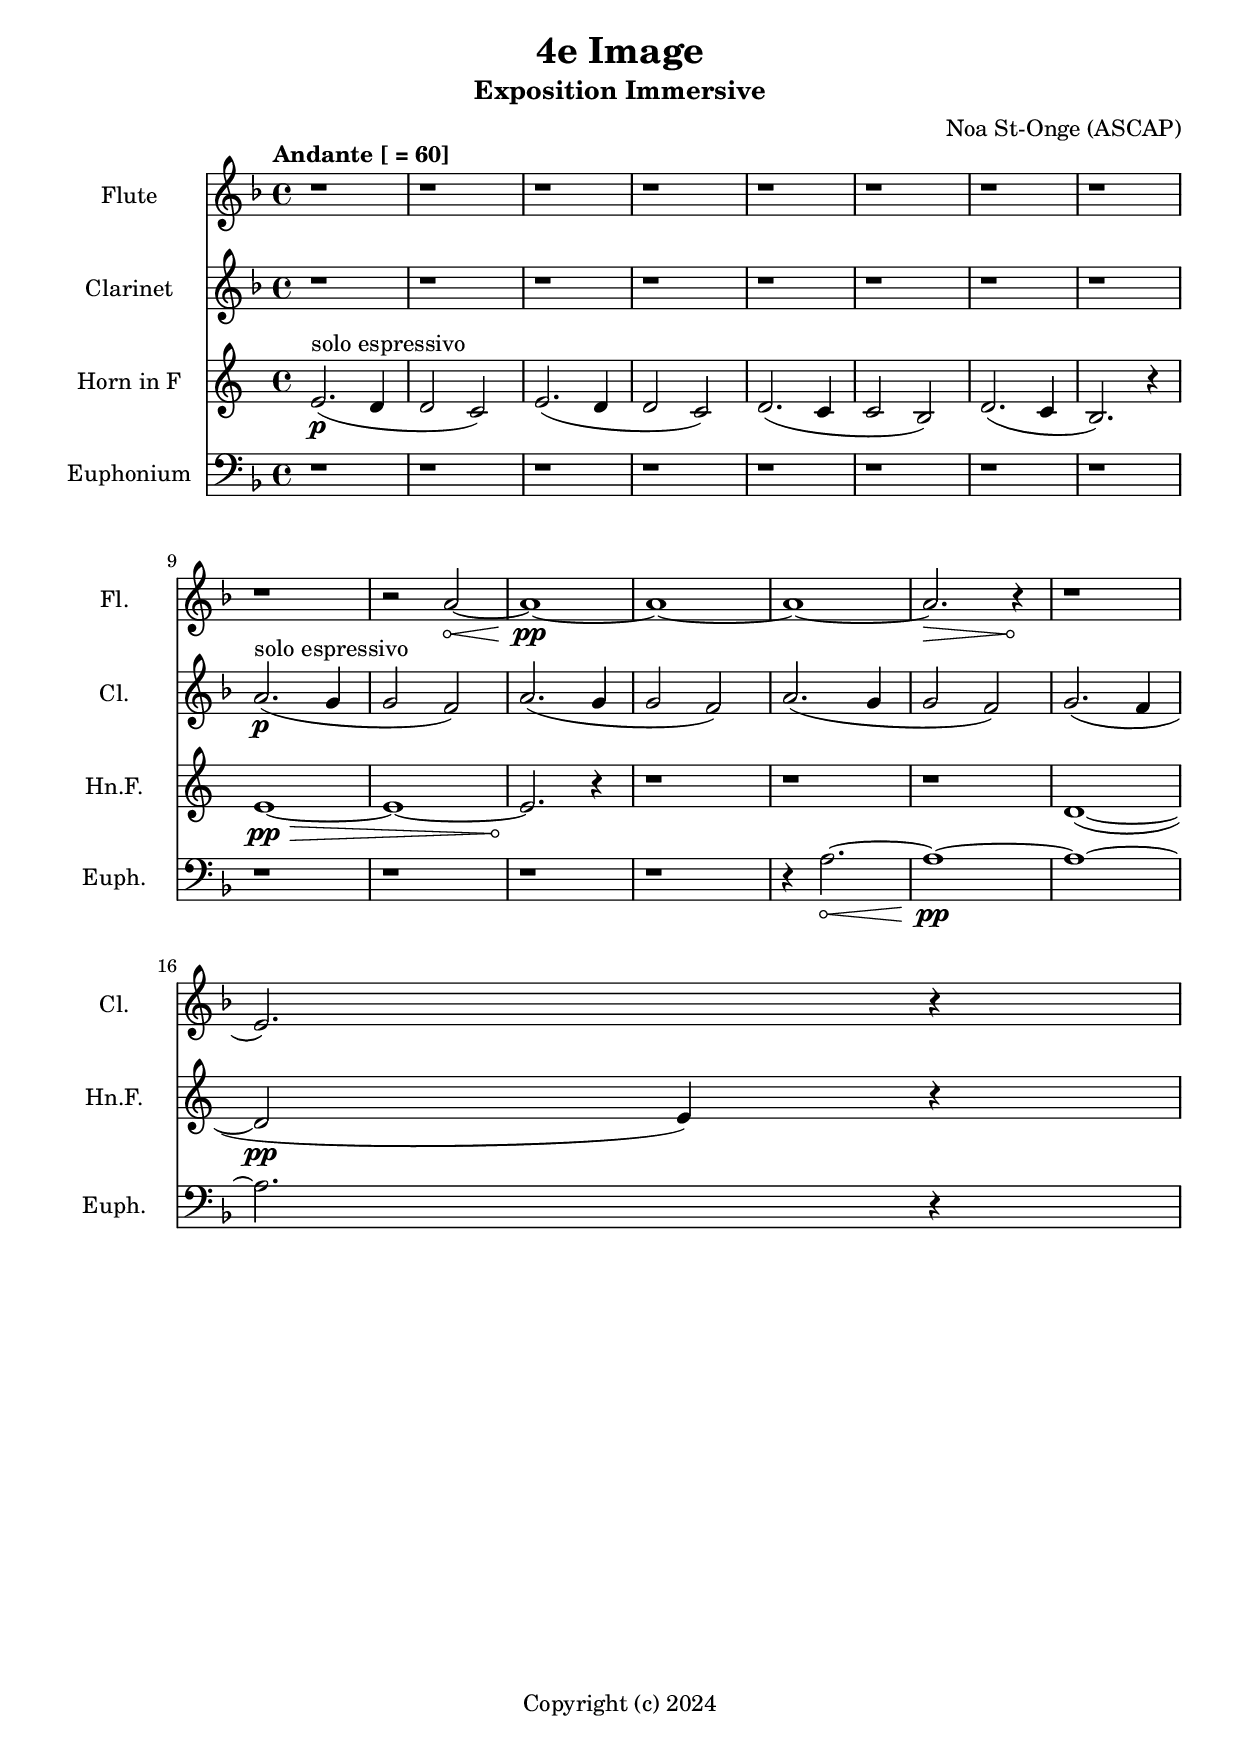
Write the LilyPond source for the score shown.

\version "2.24.2"

\header {
  title = "4e Image"
  subtitle = "Exposition Immersive"
  composer = "Noa St-Onge (ASCAP)"
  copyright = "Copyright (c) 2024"
  % Remove default LilyPond tagline
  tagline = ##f
}

global = {
  \time 4/4
  \tempo "Andante [ = 60]"
  \key f \major
}

flute = \relative c'' {
  \global
  % Music follows here.
   \repeat unfold 9 {r1} r2
   \override Hairpin.circled-tip = ##t
    a2\< ~ a1\!\pp ~ a1 ~ a1 ~ a2.\> r4\! r1
     
   
}

clarinet = \relative c'' {
  \global
  \transposition bes
  % Music follows here.
  
  \repeat unfold 8 {r1}
  a2.\p^"solo espressivo"( g4 g2 f2)
  a2.( g4 g2 f2)
  a2.( g4 g2 f2) 
  g2.( f4 \break e2.) r4

  
}

hornF = \relative c' {
  \global
  \transposition f
  
  a2.\p^"solo espressivo"( g4 g2 f2)
  a2.( g4 g2 f2)
  g2.( f4 f2 e2)
  g2.( f4 e2.) r4 \break
  
  
  \override Hairpin.circled-tip = ##t
  a1\>\pp ~ a1 ~ a2.\!
  
  r4 \repeat unfold 3 {r1}
  
  g1( ~ g2\pp a4) r4
  
}

euphonium = \relative c {
  \global
  % Music follows here.
  
  \repeat unfold 12 {r1} r4
  
  \override Hairpin.circled-tip = ##t
  a'2.\< ~ a1\!\pp ~ a1 ~ a2. r4
}

flutePart = \new Staff \with {
  instrumentName = "Flute"
  shortInstrumentName = "Fl."
  midiInstrument = "flute"
} \flute

clarinetPart = \new Staff \with {
  instrumentName = "Clarinet"
  shortInstrumentName = "Cl."
  midiInstrument = "clarinet"
} \clarinet

hornFPart = \new Staff \with {
  instrumentName = "Horn in F"
  shortInstrumentName = "Hn.F."
  midiInstrument = "french horn"
} \hornF

euphoniumPart = \new Staff \with {
  instrumentName = "Euphonium"
  shortInstrumentName = "Euph."
  midiInstrument = "trombone"
} { \clef bass \euphonium }

\score {
  <<
    \flutePart
    \transpose c c \clarinetPart
    \transpose f c' \hornFPart
    \euphoniumPart
  >>
      \layout {
      indent = 25
      short-indent = 20
    }
  \midi {
    \tempo 4=60
  }
}
